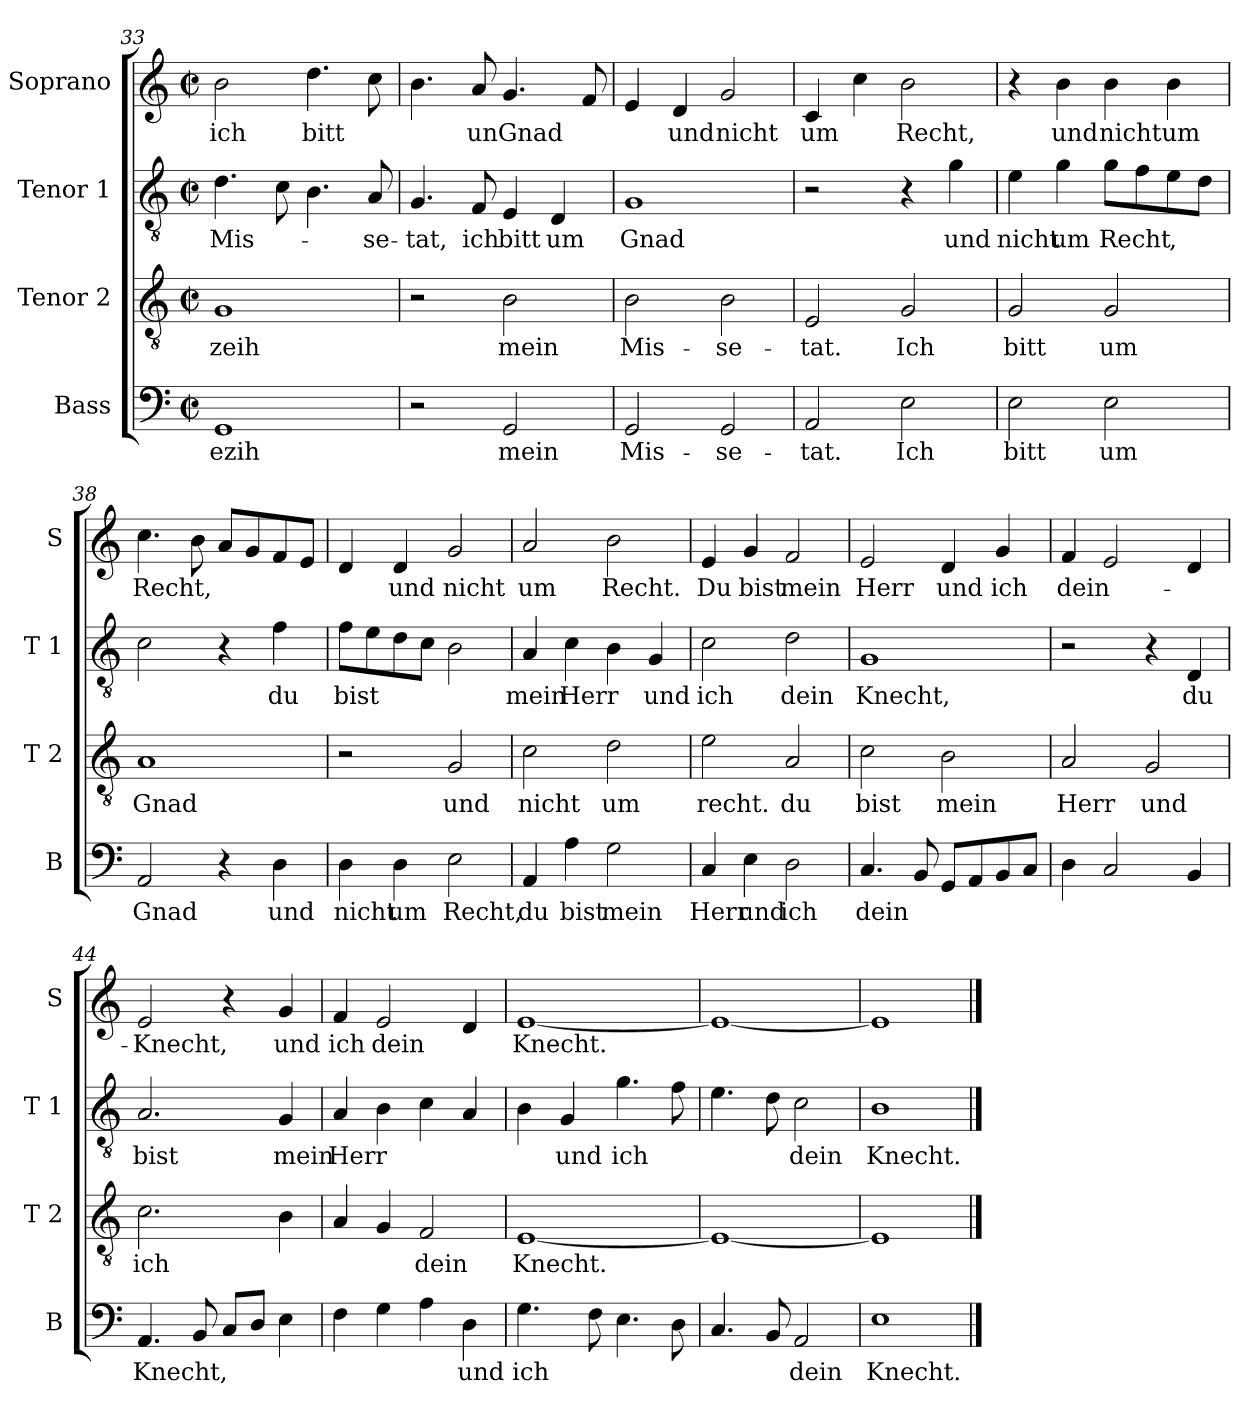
**kern	**text	**kern	**text	**kern	**text	**kern	**text
*part4	*part4	*part3	*part3	*part2	*part2	*part1	*part1
*staff4	*staff4	*staff3	*staff3	*staff2	*staff2	*staff1	*staff1
*I"Bass	*	*I"Tenor 2	*	*I"Tenor 1	*	*I"Soprano	*
*I'B	*	*I'T 2	*	*I'T 1	*	*I'S	*
*clefF4	*	*clefGv2	*	*clefGv2	*	*clefG2	*
*k[]	*	*k[]	*	*k[]	*	*k[]	*
*C:	*	*C:	*	*C:	*	*C:	*
*M2/2	*	*M2/2	*	*M2/2	*	*M2/2	*
*met(c|)	*	*met(c|)	*	*met(c|)	*	*met(c|)	*
=33	=33	=33	=33	=33	=33	=33	=33
!	!LO:LY:b	!	!LO:LY:b	!	!LO:LY:b	!	!LO:LY:b
1GG	-ezih	1G	-zeih	4.d\	Mis-	2b\	ich
.	.	.	.	8c\	.	.	.
!	!	!	!	!	!	!	!LO:LY:b
.	.	.	.	4.B\	.	4.dd\	bitt
!	!	!	!	!	!LO:LY:b	!	!
.	.	.	.	8A/	-se-	8cc\	.
=34	=34	=34	=34	=34	=34	=34	=34
!	!	!	!	!	!LO:LY:b	!	!
2r	.	2r	.	4.G/	-tat,	4.b\	.
!	!	!	!	!	!LO:LY:b	!	!LO:LY:b
.	.	.	.	8F/	ich	8a/	un
!	!LO:LY:b	!	!LO:LY:b	!	!LO:LY:b	!	!LO:LY:b
2GG/	mein	2B\	mein	4E/	bitt	4.g/	Gnad
!	!	!	!	!	!LO:LY:b	!	!
.	.	.	.	4D/	um	.	.
.	.	.	.	.	.	8f/	.
=35	=35	=35	=35	=35	=35	=35	=35
!	!LO:LY:b	!	!LO:LY:b	!	!LO:LY:b	!	!
2GG/	Mis-	2B\	Mis-	1G	Gnad	4e/	.
!	!	!	!	!	!	!	!LO:LY:b
.	.	.	.	.	.	4d/	und
!	!LO:LY:b	!	!LO:LY:b	!	!	!	!LO:LY:b
2GG/	-se-	2B\	-se-	.	.	2g/	nicht
=36	=36	=36	=36	=36	=36	=36	=36
!	!LO:LY:b	!	!LO:LY:b	!	!	!	!LO:LY:b
2AA/	-tat.	2E/	-tat.	2r	.	4c/	um
.	.	.	.	.	.	4cc\	.
!	!LO:LY:b	!	!LO:LY:b	!	!	!	!LO:LY:b
2E\	Ich	2G/	Ich	4r	.	2b\	Recht,
!	!	!	!	!	!LO:LY:b	!	!
.	.	.	.	4g\	und	.	.
!!LO:LB:g=z
=37	=37	=37	=37	=37	=37	=37	=37
!	!LO:LY:b	!	!LO:LY:b	!	!LO:LY:b	!	!
2E\	bitt	2G/	bitt	4e\	nicht	4r	.
!	!	!	!	!	!LO:LY:b	!	!LO:LY:b
.	.	.	.	4g\	um	4b\	und
!	!LO:LY:b	!	!LO:LY:b	!	!LO:LY:b	!	!LO:LY:b
2E\	um	2G/	um	8g\L	Recht	4b\	nicht
.	.	.	.	8f\	.	.	.
!	!	!	!	!	!LO:LY:b	!	!LO:LY:b
.	.	.	.	8e\	,	4b\	um
.	.	.	.	8d\J	.	.	.
=38	=38	=38	=38	=38	=38	=38	=38
!	!LO:LY:b	!	!LO:LY:b	!	!	!	!LO:LY:b
2AA/	Gnad	1A	Gnad	2c\	.	4.cc\	Recht,
.	.	.	.	.	.	8b\	.
4r	.	.	.	4r	.	8a/L	.
.	.	.	.	.	.	8g/	.
!	!LO:LY:b	!	!	!	!LO:LY:b	!	!
4D\	und	.	.	4f\	du	8f/	.
.	.	.	.	.	.	8e/J	.
=39	=39	=39	=39	=39	=39	=39	=39
!	!LO:LY:b	!	!	!	!LO:LY:b	!	!
4D\	nicht	2r	.	8f\L	bist	4d/	.
.	.	.	.	8e\	.	.	.
!	!LO:LY:b	!	!	!	!	!	!LO:LY:b
4D\	um	.	.	8d\	.	4d/	und
.	.	.	.	8c\J	.	.	.
!	!LO:LY:b	!	!LO:LY:b	!	!	!	!LO:LY:b
2E\	Recht,	2G/	und	2B\	.	2g/	nicht
=40	=40	=40	=40	=40	=40	=40	=40
!	!LO:LY:b	!	!LO:LY:b	!	!LO:LY:b	!	!LO:LY:b
4AA/	du	2c\	nicht	4A/	mein	2a/	um
!	!LO:LY:b	!	!	!	!LO:LY:b	!	!
4A\	bist	.	.	4c\	Herr	.	.
!	!LO:LY:b	!	!LO:LY:b	!	!	!	!LO:LY:b
2G\	mein	2d\	um	4B\	.	2b\	Recht.
!	!	!	!	!	!LO:LY:b	!	!
.	.	.	.	4G/	und	.	.
=41	=41	=41	=41	=41	=41	=41	=41
!	!LO:LY:b	!	!LO:LY:b	!	!LO:LY:b	!	!LO:LY:b
4C/	Herr	2e\	recht.	2c\	ich	4e/	Du
!	!LO:LY:b	!	!	!	!	!	!LO:LY:b
4E\	und	.	.	.	.	4g/	bist
!	!LO:LY:b	!	!LO:LY:b	!	!LO:LY:b	!	!LO:LY:b
2D\	ich	2A/	du	2d\	dein	2f/	mein
=42	=42	=42	=42	=42	=42	=42	=42
!	!LO:LY:b	!	!LO:LY:b	!	!LO:LY:b	!	!LO:LY:b
4.C/	dein	2c\	bist	1G	Knecht,	2e/	Herr
8BB/	.	.	.	.	.	.	.
!	!	!	!LO:LY:b	!	!	!	!LO:LY:b
8GG/L	.	2B\	mein	.	.	4d/	und
8AA/	.	.	.	.	.	.	.
!	!	!	!	!	!	!	!LO:LY:b
8BB/	.	.	.	.	.	4g/	ich
8C/J	.	.	.	.	.	.	.
!!LO:LB:g=z
=43	=43	=43	=43	=43	=43	=43	=43
!	!	!	!LO:LY:b	!	!	!	!LO:LY:b
4D\	.	2A/	Herr	2r	.	4f/	dein-
2C/	.	.	.	.	.	2e/	.
!	!	!	!LO:LY:b	!	!	!	!
.	.	2G/	und	4r	.	.	.
!	!	!	!	!	!LO:LY:b	!	!
4BB/	.	.	.	4D/	du	4d/	.
=44	=44	=44	=44	=44	=44	=44	=44
!	!LO:LY:b	!	!LO:LY:b	!	!LO:LY:b	!	!LO:LY:b
4.AA/	Knecht,	2.c\	ich	2.A/	bist	2e/	-Knecht,
8BB/	.	.	.	.	.	.	.
8C/L	.	.	.	.	.	4r	.
8D/J	.	.	.	.	.	.	.
!	!	!	!	!	!LO:LY:b	!	!LO:LY:b
4E\	.	4B\	.	4G/	mein	4g/	und
=45	=45	=45	=45	=45	=45	=45	=45
!	!	!	!	!	!LO:LY:b	!	!LO:LY:b
4F\	.	4A/	.	4A/	Herr	4f/	ich
!	!	!	!	!	!	!	!LO:LY:b
4G\	.	4G/	.	4B\	.	2e/	dein
!	!	!	!LO:LY:b	!	!	!	!
4A\	.	2F/	dein	4c\	.	.	.
!	!LO:LY:b	!	!	!	!	!	!
4D\	und	.	.	4A/	.	4d/	.
=46	=46	=46	=46	=46	=46	=46	=46
!	!LO:LY:b	!	!LO:LY:b	!	!	!	!LO:LY:b
4.G\	ich	[1E	Knecht.	4B\	.	[1e	Knecht.
!	!	!	!	!	!LO:LY:b	!	!
.	.	.	.	4G/	und	.	.
8F\	.	.	.	.	.	.	.
!	!	!	!	!	!LO:LY:b	!	!
4.E\	.	.	.	4.g\	ich	.	.
8D\	.	.	.	8f\	.	.	.
=47	=47	=47	=47	=47	=47	=47	=47
4.C/	.	1E_	.	4.e\	.	1e_	.
8BB/	.	.	.	8d\	.	.	.
!	!LO:LY:b	!	!	!	!LO:LY:b	!	!
2AA/	dein	.	.	2c\	dein	.	.
=48	=48	=48	=48	=48	=48	=48	=48
!	!LO:LY:b	!	!	!	!LO:LY:b	!	!
1E	Knecht.	1E]	.	1B	Knecht.	1e]	.
==	==	==	==	==	==	==	==
*-	*-	*-	*-	*-	*-	*-	*-
